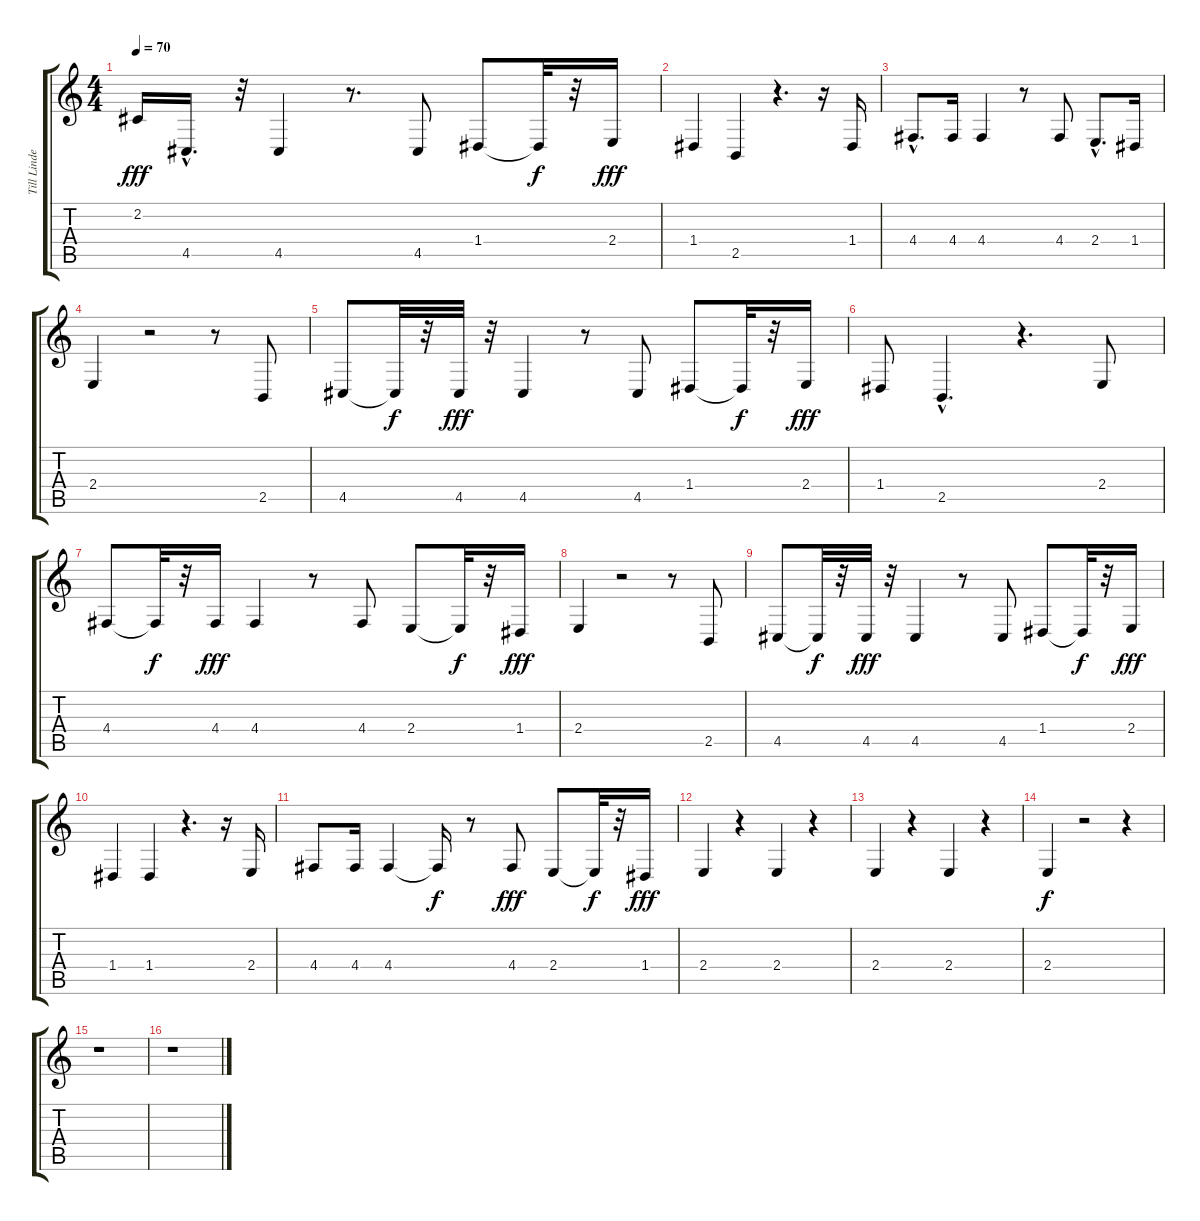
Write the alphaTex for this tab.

\track ("Till Lindemann" "Till Linde") {instrument fiddle}
\staff {score tabs}
\tuning (E4 B3 G3 D3 A2 E2) {hide}
\ts (4 4)
\tempo 70
\clef g2
\ks c
2.2.16{dy fff} 4.5{hac}.16{d} r.32 4.5.4 r.8{d} 4.5.8 1.4.8 1.4{t}.32{dy f} r.32 2.4.16{dy fff} |
1.4.4 2.5.4 r.4{d} r.16 1.4.16 |
4.4{hac}.8{d} 4.4.16 4.4.4 r.8 4.4.8 2.4{hac}.8{d} 1.4.16 |
2.4.4 r.2 r.8 2.5.8 |
4.5.8 4.5{t}.32{dy f} r.32 4.5.32{dy fff} r.32 4.5.4 r.8 4.5.8 1.4.8 1.4{t}.32{dy f} r.32 2.4.16{dy fff} |
1.4.8 2.5{hac}.4{d} r.4{d} 2.4.8 |
4.4.8 4.4{t}.32{dy f} r.32 4.4.16{dy fff} 4.4.4 r.8 4.4.8 2.4.8 2.4{t}.32{dy f} r.32 1.4.16{dy fff} |
2.4.4 r.2 r.8 2.5.8 |
4.5.8 4.5{t}.32{dy f} r.32 4.5.32{dy fff} r.32 4.5.4 r.8 4.5.8 1.4.8 1.4{t}.32{dy f} r.32 2.4.16{dy fff} |
1.4.4 1.4.4 r.4{d} r.16 2.4.16 |
4.4.8 4.4.16 4.4.4 4.4{t}.16{dy f} r.8 4.4.8{dy fff} 2.4.8 2.4{t}.32{dy f} r.32 1.4.16{dy fff} |
2.4.4 r.4 2.4.4 r.4 |
2.4.4 r.4 2.4.4 r.4 |
2.4.4{dy f} r.2 r.4 |
r.1 |
r.1
